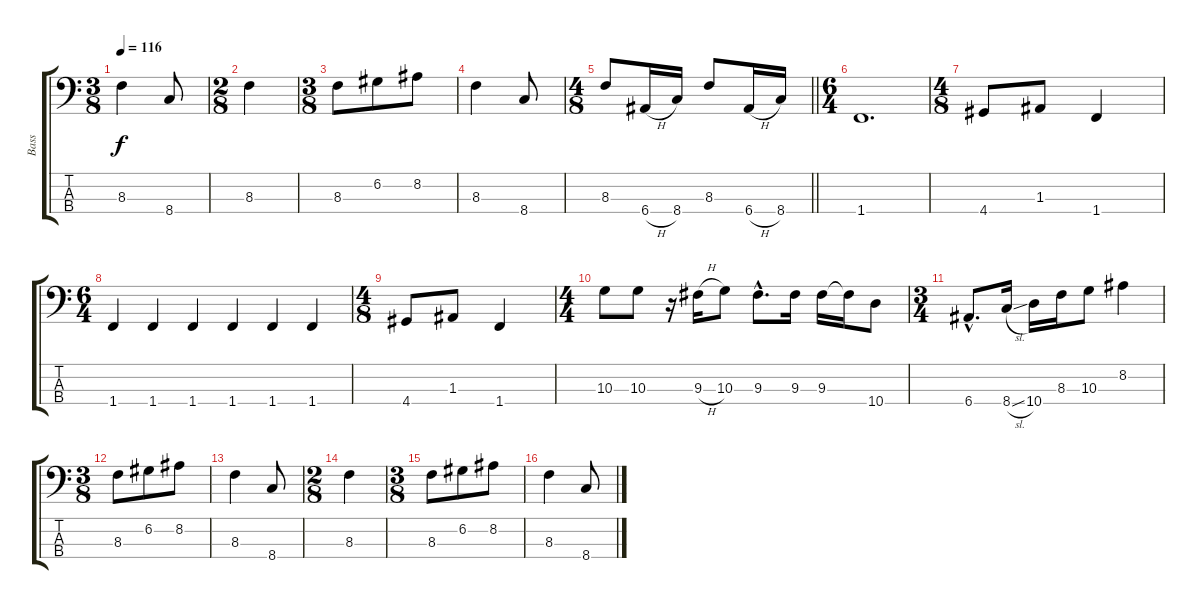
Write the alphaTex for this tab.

\track ("Bass" "Bass") {instrument electricbassfinger}
\staff {score tabs}
\tuning (G2 D2 A1 E1) {hide}
\ts (3 8)
\tempo 116
\clef f4
\ks c
8.3.4{dy f} 8.4.8 |
\ts (2 8)
8.3.4 |
\ts (3 8)
8.3.8 6.2.8 8.2.8 |
8.3.4 8.4.8 |
\ts (4 8)
\barLineRight lightlight
8.3.8 6.4{h}.16 8.4.16 8.3.8 6.4{h}.16 8.4.16 |
\ts (6 4)
1.4.1{d} |
\ts (4 8)
4.4.8 1.3.8 1.4.4 |
\ts (6 4)
1.4.4 1.4.4 1.4.4 1.4.4 1.4.4 1.4.4 |
\ts (4 8)
4.4.8 1.3.8 1.4.4 |
\ts (4 4)
10.3.8 10.3.8 r.16 9.3{h}.16 10.3.8 9.3{hac}.8{d} 9.3.16 9.3.16 9.3{t}.16 10.4.8 |
\ts (3 4)
6.4{hac}.8{d} 8.4{sl}.16 10.4.16 8.3.16 10.3.8 8.2.4 |
\ts (3 8)
8.3.8 6.2.8 8.2.8 |
8.3.4 8.4.8 |
\ts (2 8)
8.3.4 |
\ts (3 8)
8.3.8 6.2.8 8.2.8 |
8.3.4 8.4.8
